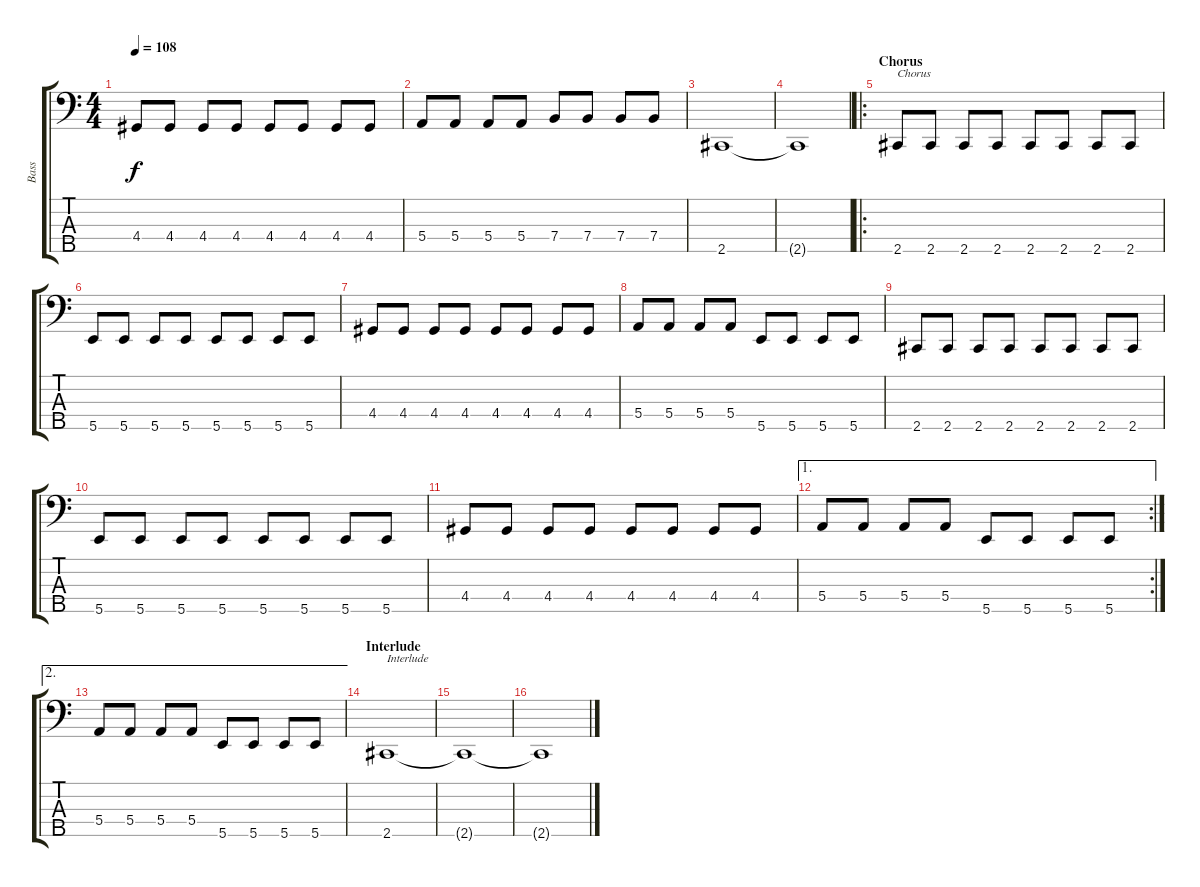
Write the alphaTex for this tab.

\track ("Bass" "Bass") {instrument electricbassfinger}
\staff {score tabs}
\tuning (G2 D2 A1 E1 B0) {hide}
\ts (4 4)
\tempo 108
\clef f4
\ks c
4.4.8{dy f} 4.4.8 4.4.8 4.4.8 4.4.8 4.4.8 4.4.8 4.4.8 |
5.4.8 5.4.8 5.4.8 5.4.8 7.4.8 7.4.8 7.4.8 7.4.8 |
2.5.1 |
2.5{t}.1 |
\ro
\section ("" "Chorus")
2.5.8{txt "Chorus"} 2.5.8 2.5.8 2.5.8 2.5.8 2.5.8 2.5.8 2.5.8 |
5.5.8 5.5.8 5.5.8 5.5.8 5.5.8 5.5.8 5.5.8 5.5.8 |
4.4.8 4.4.8 4.4.8 4.4.8 4.4.8 4.4.8 4.4.8 4.4.8 |
5.4.8 5.4.8 5.4.8 5.4.8 5.5.8 5.5.8 5.5.8 5.5.8 |
2.5.8 2.5.8 2.5.8 2.5.8 2.5.8 2.5.8 2.5.8 2.5.8 |
5.5.8 5.5.8 5.5.8 5.5.8 5.5.8 5.5.8 5.5.8 5.5.8 |
4.4.8 4.4.8 4.4.8 4.4.8 4.4.8 4.4.8 4.4.8 4.4.8 |
\ae 1
\rc 2
5.4.8 5.4.8 5.4.8 5.4.8 5.5.8 5.5.8 5.5.8 5.5.8 |
\ae 2
5.4.8 5.4.8 5.4.8 5.4.8 5.5.8 5.5.8 5.5.8 5.5.8 |
\section ("" "Interlude")
2.5.1{txt "Interlude"} |
2.5{t}.1 |
2.5{t}.1
